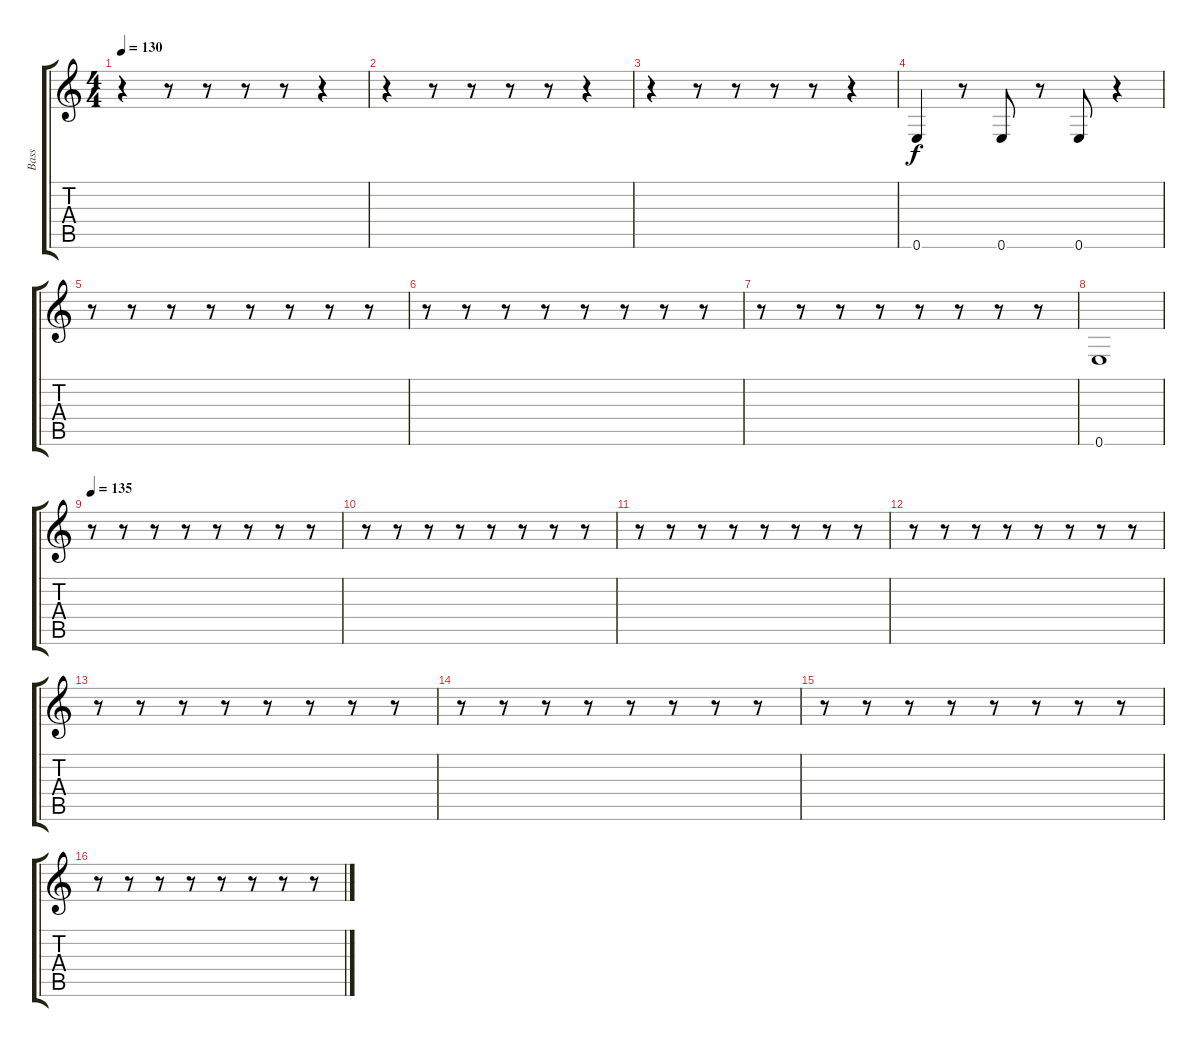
\track ("Bass" "Bass") {instrument fretlessbass}
\staff {score tabs}
\tuning (E4 B3 G3 D3 A2 E2) {hide}
\ts (4 4)
\tempo 130
\clef g2
\ks c
r.4{dy f} r.8 r.8 r.8 r.8 r.4 |
r.4 r.8 r.8 r.8 r.8 r.4 |
r.4 r.8 r.8 r.8 r.8 r.4 |
0.6.4 r.8 0.6.8 r.8 0.6.8 r.4 |
r.8 r.8 r.8 r.8 r.8 r.8 r.8 r.8 |
r.8 r.8 r.8 r.8 r.8 r.8 r.8 r.8 |
r.8 r.8 r.8 r.8 r.8 r.8 r.8 r.8 |
0.6.1 |
\tempo 135
r.8 r.8 r.8 r.8 r.8 r.8 r.8 r.8 |
r.8 r.8 r.8 r.8 r.8 r.8 r.8 r.8 |
r.8 r.8 r.8 r.8 r.8 r.8 r.8 r.8 |
r.8 r.8 r.8 r.8 r.8 r.8 r.8 r.8 |
r.8 r.8 r.8 r.8 r.8 r.8 r.8 r.8 |
r.8 r.8 r.8 r.8 r.8 r.8 r.8 r.8 |
r.8 r.8 r.8 r.8 r.8 r.8 r.8 r.8 |
r.8 r.8 r.8 r.8 r.8 r.8 r.8 r.8
